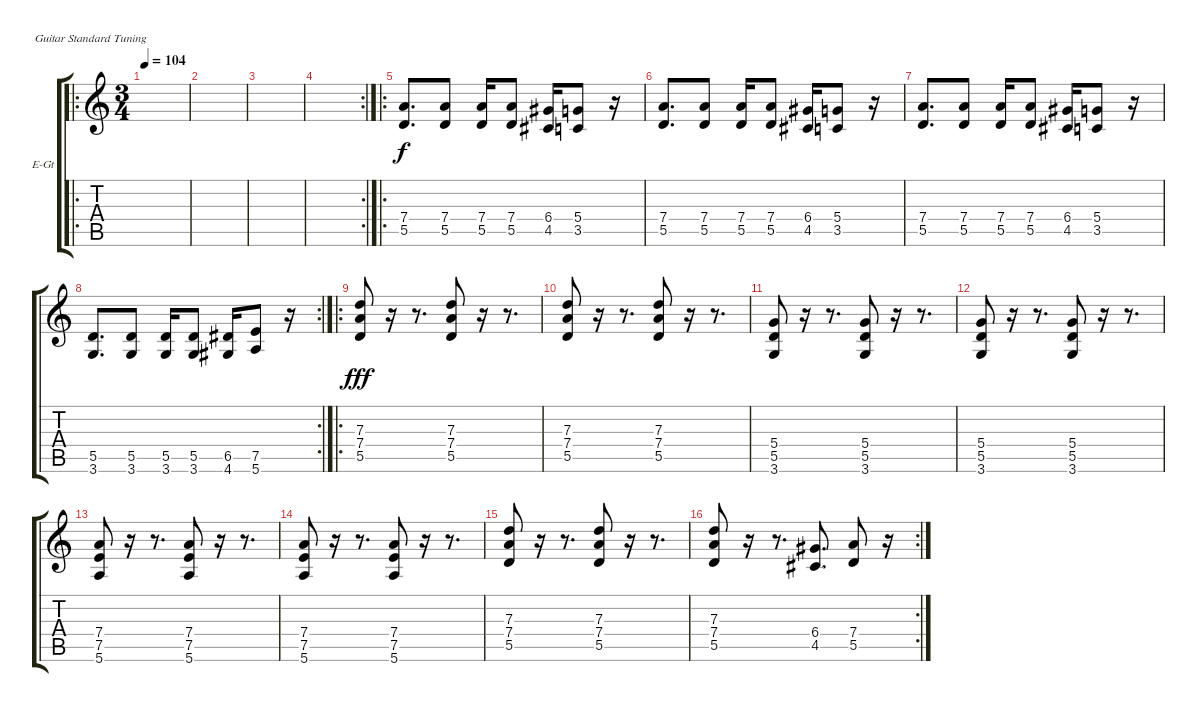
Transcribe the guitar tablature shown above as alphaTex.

\bracketExtendMode groupsimilarinstruments
\firstSystemTrackNameOrientation horizontal
\otherSystemsTrackNameOrientation horizontal
\track ("Electric Guitar 2" "E-Gt") {instrument distortionguitar}
\staff {score tabs}
\tuning (E4 B3 G3 D3 A2 E2)
\ro
\ts (3 4)
\tempo 104
\clef g2
\ks c
|
|
|
\rc 2
|
\ro
(5.5 7.4).8{d} (7.4 5.5).8 (7.4 5.5).16 (7.4 5.5).8 (6.4 4.5).16 (5.4 3.5).8 r.16 |
(5.5 7.4).8{d} (7.4 5.5).8 (7.4 5.5).16 (7.4 5.5).8 (6.4 4.5).16 (5.4 3.5).8 r.16 |
(5.5 7.4).8{d} (7.4 5.5).8 (7.4 5.5).16 (7.4 5.5).8 (6.4 4.5).16 (5.4 3.5).8 r.16 |
\rc 2
(5.5 3.6).8{d} (5.5 3.6).8 (5.5 3.6).16 (5.5 3.6).8 (6.5 4.6).16 (7.5 5.6).8 r.16 |
\ro
(5.5 7.4 7.3).8{dy fff} r.16 r.8{d} (5.5 7.4 7.3).8 r.16 r.8{d} |
(5.5 7.4 7.3).8 r.16 r.8{d} (5.5 7.4 7.3).8 r.16 r.8{d} |
(5.5 5.4 3.6).8 r.16 r.8{d} (5.5 5.4 3.6).8 r.16 r.8{d} |
(5.5 5.4 3.6).8 r.16 r.8{d} (5.5 5.4 3.6).8 r.16 r.8{d} |
(7.5 7.4 5.6).8 r.16 r.8{d} (7.5 7.4 5.6).8 r.16 r.8{d} |
(7.5 7.4 5.6).8 r.16 r.8{d} (7.5 7.4 5.6).8 r.16 r.8{d} |
(5.5 7.4 7.3).8 r.16 r.8{d} (5.5 7.4 7.3).8 r.16 r.8{d} |
\rc 2
(5.5 7.4 7.3).8 r.16 r.8{d} (4.5 6.4).8{d} (7.4 5.5).8 r.16
